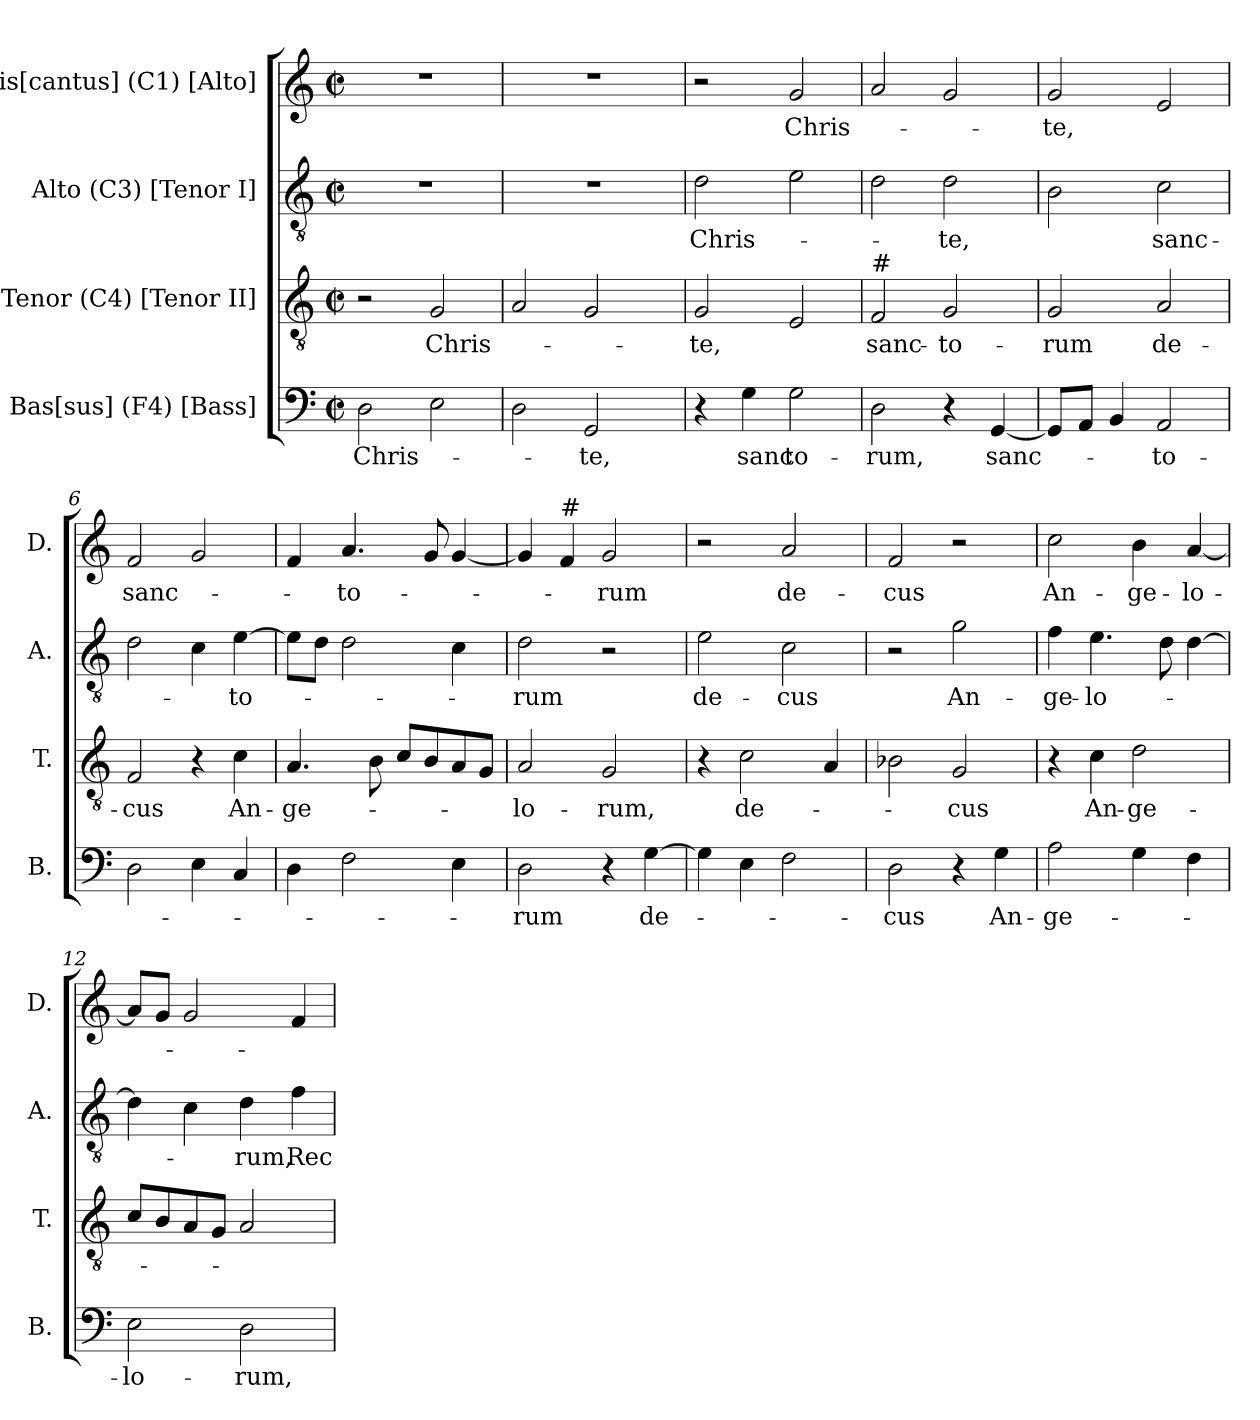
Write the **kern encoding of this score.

**kern	**text	**kern	**text	**kern	**text	**kern	**text
*part4	*part4	*part3	*part3	*part2	*part2	*part1	*part1
*staff4	*staff4	*staff3	*staff3	*staff2	*staff2	*staff1	*staff1
*I"Bas[sus] (F4) [Bass]	*	*I"Tenor (C4) [Tenor II]	*	*I"Alto (C3) [Tenor I]	*	*I"Dis[cantus] (C1) [Alto]	*
*I'B.	*	*I'T.	*	*I'A.	*	*I'D.	*
*clefF4	*	*clefGv2	*	*clefGv2	*	*clefG2	*
*k[]	*	*k[]	*	*k[]	*	*k[]	*
*C:	*	*C:	*	*C:	*	*C:	*
*M2/2	*	*M2/2	*	*M2/2	*	*M2/2	*
*met(c|)	*	*met(c|)	*	*met(c|)	*	*met(c|)	*
=1	=1	=1	=1	=1	=1	=1	=1
!	!LO:LY:b	!	!	!	!	!	!
2D\	Chris-	2r	.	1r	.	1r	.
!	!	!	!LO:LY:b	!	!	!	!
2E\	.	2G/	Chris-	.	.	.	.
=2	=2	=2	=2	=2	=2	=2	=2
2D\	.	2A/	.	1r	.	1r	.
!	!LO:LY:b	!	!	!	!	!	!
2GG/	-te,	2G/	.	.	.	.	.
=3	=3	=3	=3	=3	=3	=3	=3
!	!	!	!LO:LY:b	!	!LO:LY:b	!	!
4r	.	2G/	-te,	2d\	Chris-	2r	.
!	!LO:LY:b	!	!	!	!	!	!
4G\	sanc-	.	.	.	.	.	.
!	!LO:LY:b:rj	!	!	!	!	!	!LO:LY:b
2G\	-to-	2E/	.	2e\	.	2g/	Chris-
=4	=4	=4	=4	=4	=4	=4	=4
!	!	!LO:TX:a:t=#	!	!	!	!	!
!	!LO:LY:b	!	!LO:LY:b	!	!	!	!
2D\	-rum,	2F/	sanc-	2d\	.	2a/	.
!	!	!	!LO:LY:b	!	!LO:LY:b	!	!
4r	.	2G/	-to-	2d\	-te,	2g/	.
!	!LO:LY:b	!	!	!	!	!	!
[<4GG/	sanc-	.	.	.	.	.	.
=5	=5	=5	=5	=5	=5	=5	=5
!	!	!	!LO:LY:b	!	!	!	!LO:LY:b
8GG/L]	.	2G/	-rum	2B\	.	2g/	-te,
8AA/J	.	.	.	.	.	.	.
4BB/	.	.	.	.	.	.	.
!	!LO:LY:b	!	!LO:LY:b	!	!LO:LY:b	!	!
2AA/	-to-	2A/	de-	2c\	sanc-	2e/	.
=6	=6	=6	=6	=6	=6	=6	=6
!	!	!	!LO:LY:b	!	!	!	!LO:LY:b
2D\	.	2F/	-cus	2d\	.	2f/	sanc-
4E\	.	4r	.	4c\	.	2g/	.
!	!	!	!LO:LY:b	!	!LO:LY:b	!	!
4C/	.	4c\	An-	[<4e\	-to-	.	.
!!LO:LB:g=z
=7	=7	=7	=7	=7	=7	=7	=7
!	!	!	!LO:LY:b	!	!	!	!
4D\	.	4.A/	-ge-	8e\L]	.	4f/	.
.	.	.	.	8d\J	.	.	.
!	!	!	!	!	!	!	!LO:LY:b
2F\	.	.	.	2d\	.	4.a/	-to-
.	.	8B\	.	.	.	.	.
.	.	8c/L	.	.	.	.	.
.	.	8B/	.	.	.	8g/	.
4E\	.	8A/	.	4c\	.	[<4g/	.
.	.	8G/J	.	.	.	.	.
=8	=8	=8	=8	=8	=8	=8	=8
!	!LO:LY:b	!	!LO:LY:b	!	!LO:LY:b	!	!
2D\	-rum	2A/	-lo-	2d\	-rum	4g/]	.
!	!	!	!	!	!	!LO:TX:a:t=#	!
.	.	.	.	.	.	4f/	.
!	!	!	!LO:LY:b	!	!	!	!LO:LY:b
4r	.	2G/	-rum,	2r	.	2g/	-rum
!	!LO:LY:b	!	!	!	!	!	!
[>4G\	de-	.	.	.	.	.	.
=9	=9	=9	=9	=9	=9	=9	=9
!	!	!	!	!	!LO:LY:b	!	!
4G\]	.	4r	.	2e\	de-	2r	.
!	!	!	!LO:LY:b	!	!	!	!
4E\	.	2c\	de-	.	.	.	.
!	!	!	!	!	!LO:LY:b	!	!LO:LY:b
2F\	.	.	.	2c\	-cus	2a/	de-
.	.	4A/	.	.	.	.	.
=10	=10	=10	=10	=10	=10	=10	=10
!	!LO:LY:b	!	!	!	!	!	!LO:LY:b
2D\	-cus	2B-X\	.	2r	.	2f/	-cus
!	!	!	!LO:LY:b	!	!LO:LY:b	!	!
4r	.	2G/	-cus	2g\	An-	2r	.
!	!LO:LY:b	!	!	!	!	!	!
4G\	An-	.	.	.	.	.	.
=11	=11	=11	=11	=11	=11	=11	=11
!	!LO:LY:b	!	!	!	!LO:LY:b	!	!LO:LY:b
2A\	-ge-	4r	.	4f\	-ge-	2cc\	An-
!	!	!	!LO:LY:b	!	!LO:LY:b	!	!
.	.	4c\	An-	4.e\	-lo-	.	.
!	!	!	!LO:LY:b:rj	!	!	!	!LO:LY:b
4G\	.	2d\	-ge-	.	.	4b\	-ge-
.	.	.	.	8d\	.	.	.
!	!	!	!	!	!	!	!LO:LY:b
4F\	.	.	.	[>4d\	.	[<4a/	-lo-
=12	=12	=12	=12	=12	=12	=12	=12
!	!LO:LY:b	!	!	!	!	!	!
2E\	-lo-	8c/L	.	4d\]	.	8a/L]	.
.	.	8B/	.	.	.	8g/J	.
.	.	8A/	.	4c\	.	2g/	.
.	.	8G/J	.	.	.	.	.
!	!LO:LY:b	!	!	!	!LO:LY:b	!	!
2D\	-rum,	2A/	.	4d\	-rum,	.	.
!	!	!	!	!	!LO:LY:b	!	!
.	.	.	.	4f\	Rec-	4f/	.
=	=	=	=	=	=	=	=
*-	*-	*-	*-	*-	*-	*-	*-
